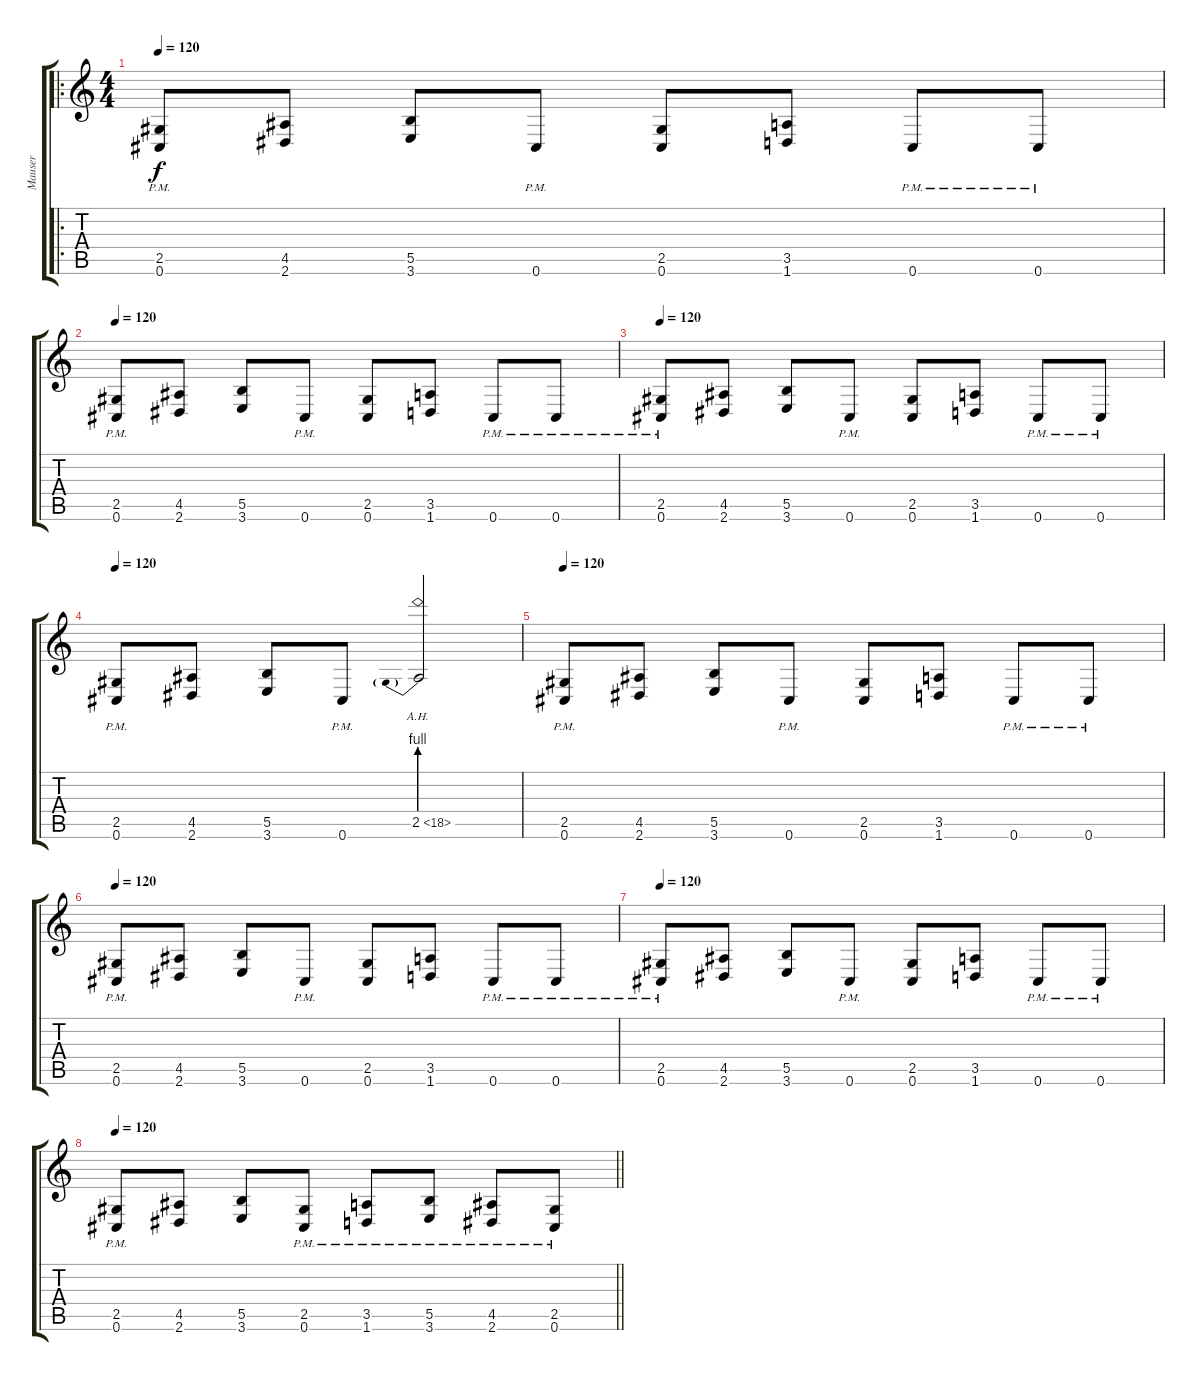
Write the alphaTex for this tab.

\track ("Mauser" "Mauser") {instrument distortionguitar}
\staff {score tabs}
\tuning (Db4 Ab3 E3 B2 Gb2 Db2) {hide}
\ro
\ts (4 4)
\tempo 120
\clef g2
\ks c
(2.5{pm} 0.6{pm}).8{dy f} (4.5 2.6).8 (5.5 3.6).8 0.6{pm}.8 (2.5 0.6).8 (3.5 1.6).8 0.6{pm}.8 0.6{pm}.8 |
\tempo 120
(2.5{pm} 0.6{pm}).8 (4.5 2.6).8 (5.5 3.6).8 0.6{pm}.8 (2.5 0.6).8 (3.5 1.6).8 0.6{pm}.8 0.6{pm}.8 |
\tempo 120
(2.5{pm} 0.6{pm}).8 (4.5 2.6).8 (5.5 3.6).8 0.6{pm}.8 (2.5 0.6).8 (3.5 1.6).8 0.6{pm}.8 0.6{pm}.8 |
\tempo 120
(2.5{pm} 0.6{pm}).8 (4.5 2.6).8 (5.5 3.6).8 0.6{pm}.8 2.5{be (prebend 0 4 60 4) ah 16}.2 |
\tempo 120
(2.5{pm} 0.6{pm}).8 (4.5 2.6).8 (5.5 3.6).8 0.6{pm}.8 (2.5 0.6).8 (3.5 1.6).8 0.6{pm}.8 0.6{pm}.8 |
\tempo 120
(2.5{pm} 0.6{pm}).8 (4.5 2.6).8 (5.5 3.6).8 0.6{pm}.8 (2.5 0.6).8 (3.5 1.6).8 0.6{pm}.8 0.6{pm}.8 |
\tempo 120
(2.5{pm} 0.6{pm}).8 (4.5 2.6).8 (5.5 3.6).8 0.6{pm}.8 (2.5 0.6).8 (3.5 1.6).8 0.6{pm}.8 0.6{pm}.8 |
\tempo 120
\barLineRight lightlight
(2.5{pm} 0.6{pm}).8 (4.5 2.6).8 (5.5 3.6).8 (2.5{pm} 0.6{pm}).8 (3.5{pm} 1.6{pm}).8 (5.5{pm} 3.6{pm}).8 (4.5{pm} 2.6{pm}).8 (2.5{pm} 0.6{pm}).8
